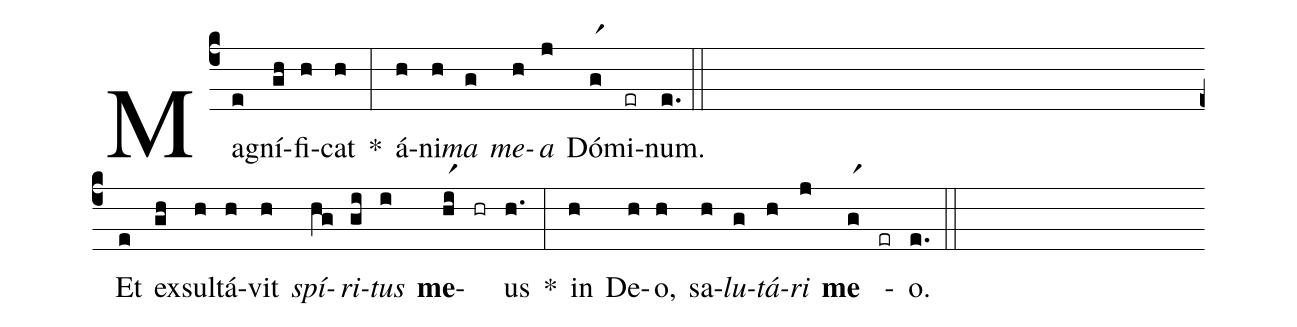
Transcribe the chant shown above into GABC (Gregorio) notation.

%%
(c4)
Mag(e)ní(gh)fi(h)cat(h) *(:)
á(h)ni(h)<i>ma</i>(g) <i>me</i>(h)<i>a</i>(j) Dó(gr1)mi(er)num.(e.) (::Z)

Et(e) ex(gh)sul(h)tá(h)vit(h) <i>spí</i>(hg)<i>ri</i>(gi)<i>tus</i>(i) <b>me</b>-(hir1) (hr) us(h.) *(:)
in(h) De(h)o,(h) sa(h)<i>lu</i>(g)<i>tá</i>(h)<i>ri</i>(j) <b>me</b>(gr1) -(er) o.(e.) (::)
